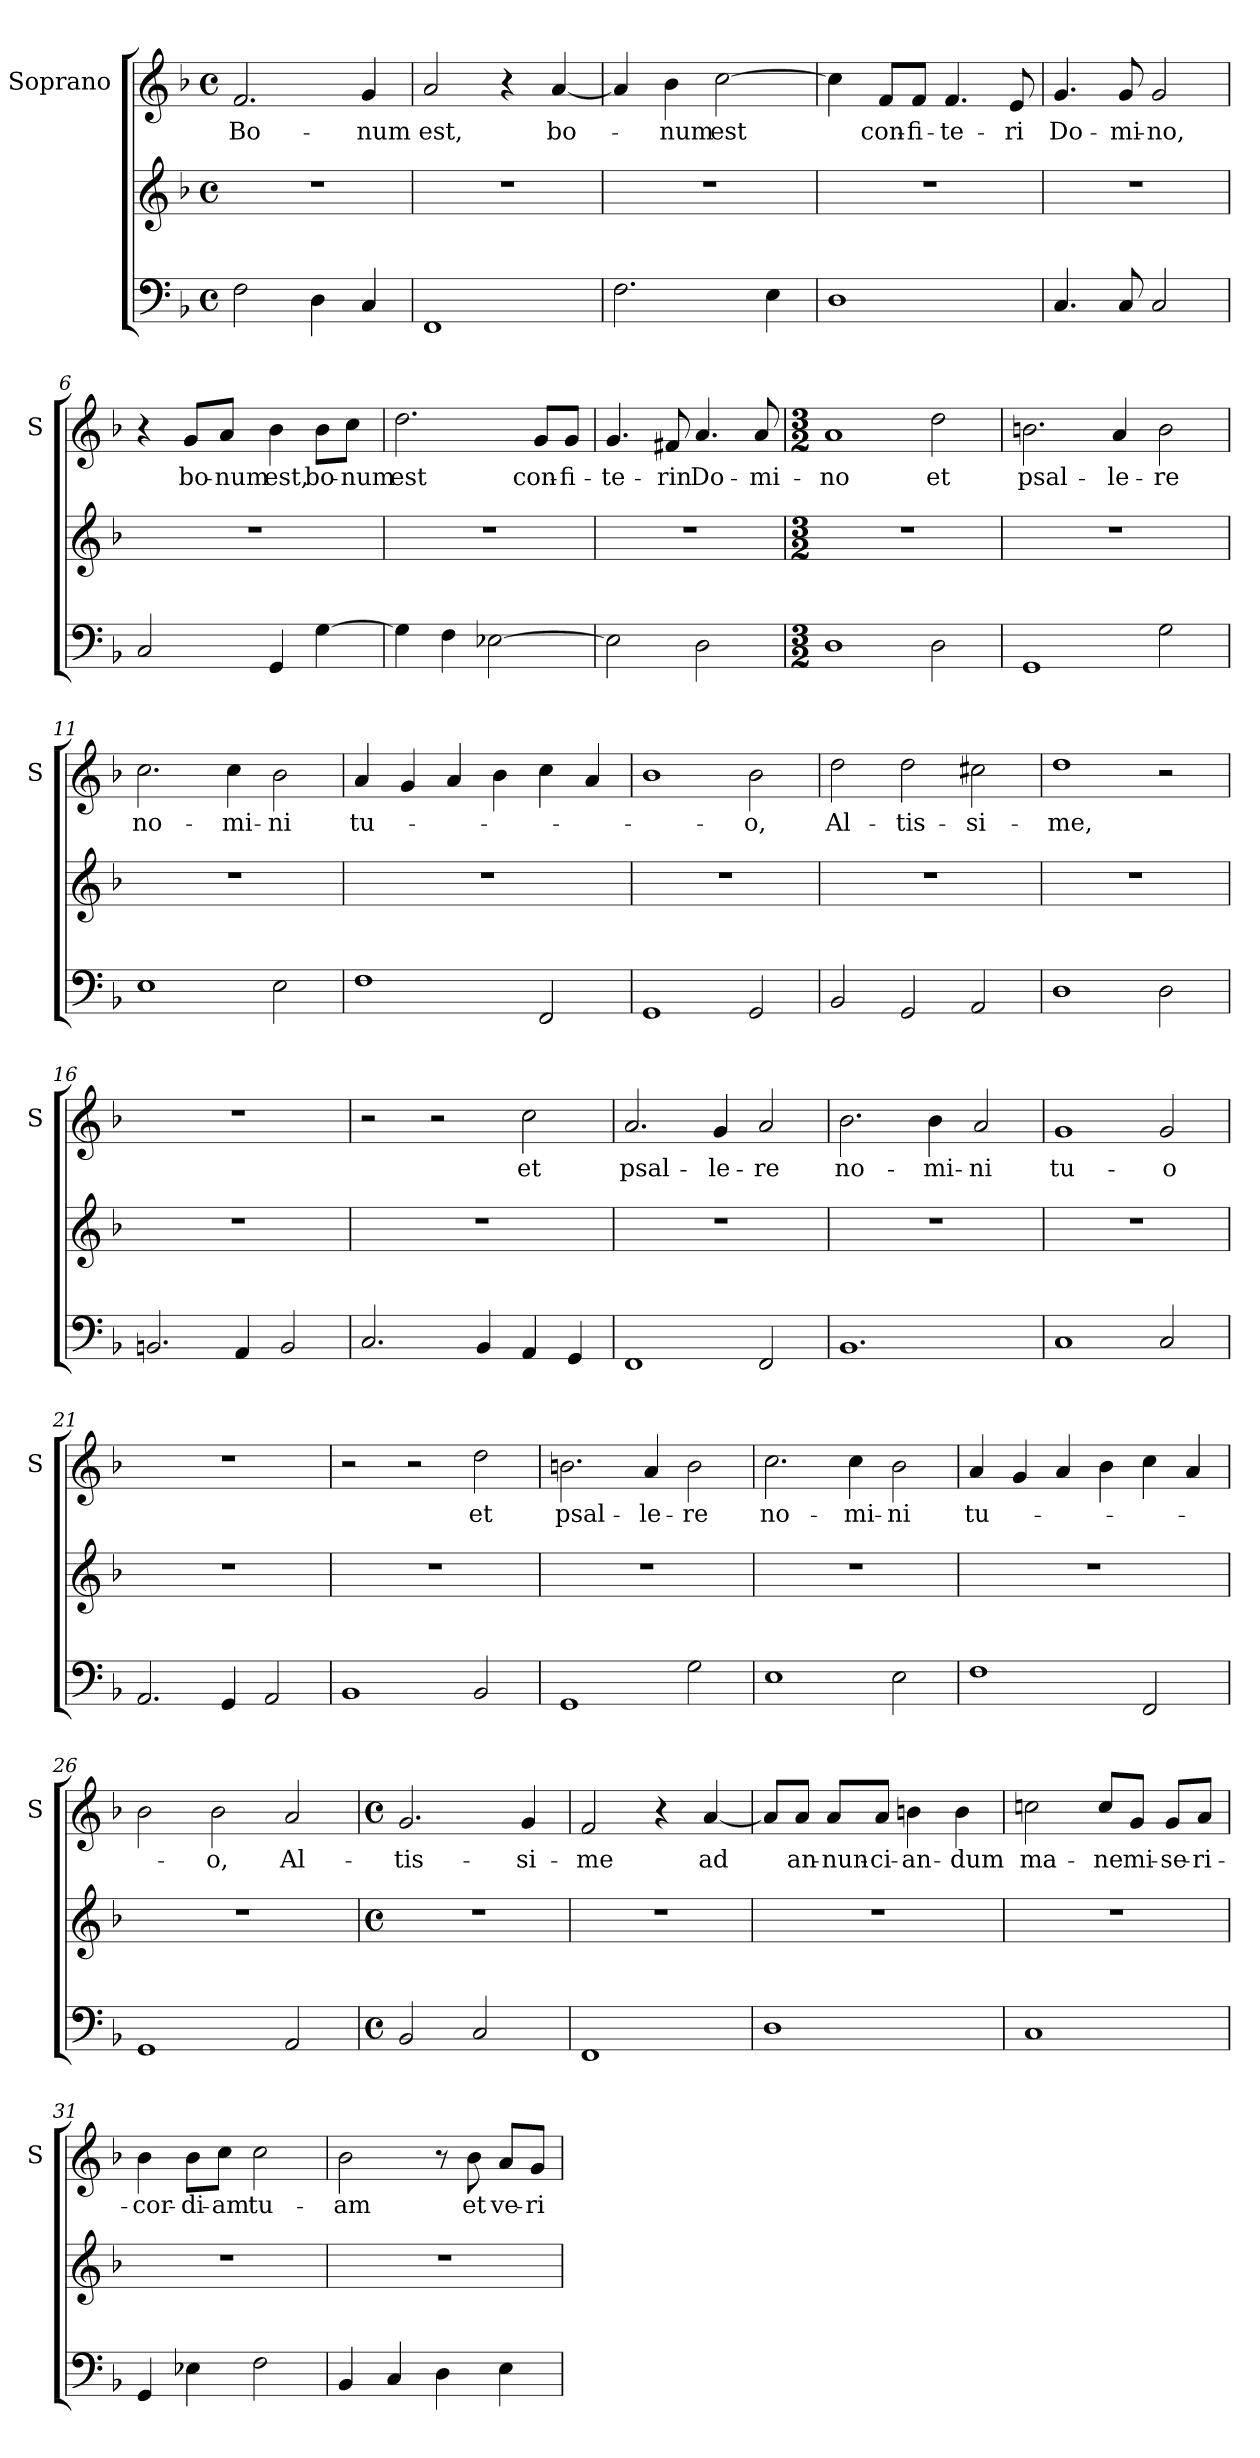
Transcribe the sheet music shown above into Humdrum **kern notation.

**kern	**kern	**kern	**text
*part2	*part2	*part1	*part1
*staff3	*staff2	*staff1	*staff1
*	*	*I"Soprano	*
*	*	*I'S	*
*clefF4	*clefG2	*clefG2	*
*k[b-]	*k[b-]	*k[b-]	*
*F:	*F:	*F:	*
*M4/4	*M4/4	*M4/4	*
*met(c)	*met(c)	*met(c)	*
=1	=1	=1	=1
!	!	!	!LO:LY:b
2F\	1r	2.f/	Bo-
4D\	.	.	.
!	!	!	!LO:LY:b
4C/	.	4g/	-num
=2	=2	=2	=2
!	!	!	!LO:LY:b
1FF	1r	2a/	est,
.	.	4r	.
!	!	!	!LO:LY:b
.	.	[4a/	bo-
=3	=3	=3	=3
2.F\	1r	4a/]	.
!	!	!	!LO:LY:b
.	.	4b-\	-num
!	!	!	!LO:LY:b
.	.	[2cc\	est
4E\	.	.	.
=4	=4	=4	=4
1D	1r	4cc\]	.
!	!	!	!LO:LY:b
.	.	8f/L	con-
!	!	!	!LO:LY:b
.	.	8f/J	-fi-
!	!	!	!LO:LY:b
.	.	4.f/	-te-
!	!	!	!LO:LY:b
.	.	8e/	-ri
=5	=5	=5	=5
!	!	!	!LO:LY:b
4.C/	1r	4.g/	Do-
!	!	!	!LO:LY:b
8C/	.	8g/	-mi-
!	!	!	!LO:LY:b
2C/	.	2g/	-no,
!!LO:LB:g=z
=6	=6	=6	=6
2C/	1r	4r	.
!	!	!	!LO:LY:b
.	.	8g/L	bo-
!	!	!	!LO:LY:b
.	.	8a/J	-num
!	!	!	!LO:LY:b
4GG/	.	4b-\	est,
!	!	!	!LO:LY:b
[4G\	.	8b-\L	bo-
!	!	!	!LO:LY:b
.	.	8cc\J	-num
=7	=7	=7	=7
!	!	!	!LO:LY:b
4G\]	1r	2.dd\	est
4F\	.	.	.
[2E-X\	.	.	.
!	!	!	!LO:LY:b
.	.	8g/L	con-
!	!	!	!LO:LY:b
.	.	8g/J	-fi-
=8	=8	=8	=8
!	!	!	!LO:LY:b
2E-\]	1r	4.g/	-te-
!	!	!	!LO:LY:b
.	.	8f#X/	-rin
!	!	!	!LO:LY:b
2D\	.	4.a/	Do-
!	!	!	!LO:LY:b
.	.	8a/	-mi-
=9	=9	=9	=9
*M3/2	*M3/2	*M3/2	*
!	!	!	!LO:LY:b
1D	1.r	1a	-no
!	!	!	!LO:LY:b
2D\	.	2dd\	et
=10	=10	=10	=10
!	!	!	!LO:LY:b
1GG	1.r	2.bn\	psal-
!	!	!	!LO:LY:b
.	.	4a/	-le-
!	!	!	!LO:LY:b
2G\	.	2b\	-re
=11	=11	=11	=11
!	!	!	!LO:LY:b
1E	1.r	2.cc\	no-
!	!	!	!LO:LY:b
.	.	4cc\	-mi-
!	!	!	!LO:LY:b
2E\	.	2b-\	-ni
!!LO:LB:g=z
=12	=12	=12	=12
!	!	!	!LO:LY:b
1F	1.r	4a/	tu-
.	.	4g/	.
.	.	4a/	.
.	.	4b-\	.
2FF/	.	4cc\	.
.	.	4a/	.
=13	=13	=13	=13
1GG	1.r	1b-	.
!	!	!	!LO:LY:b
2GG/	.	2b-\	-o,
=14	=14	=14	=14
!	!	!	!LO:LY:b
2BB-/	1.r	2dd\	Al-
!	!	!	!LO:LY:b
2GG/	.	2dd\	-tis-
!	!	!	!LO:LY:b
2AA/	.	2cc#X\	-si-
=15	=15	=15	=15
!	!	!	!LO:LY:b
1D	1.r	1dd	-me,
2D\	.	2r	.
=16	=16	=16	=16
2.BBn/	1.r	1.r	.
4AA/	.	.	.
2BB/	.	.	.
=17	=17	=17	=17
2.C/	1.r	2r	.
.	.	2r	.
4BB-/	.	.	.
!	!	!	!LO:LY:b
4AA/	.	2cc\	et
4GG/	.	.	.
!!LO:PB:g=z
=18	=18	=18	=18
!	!	!	!LO:LY:b
1FF	1.r	2.a/	psal-
!	!	!	!LO:LY:b
.	.	4g/	-le-
!	!	!	!LO:LY:b
2FF/	.	2a/	-re
=19	=19	=19	=19
!	!	!	!LO:LY:b
1.BB-	1.r	2.b-\	no-
!	!	!	!LO:LY:b
.	.	4b-\	-mi-
!	!	!	!LO:LY:b
.	.	2a/	-ni
=20	=20	=20	=20
!	!	!	!LO:LY:b
1C	1.r	1g	tu-
!	!	!	!LO:LY:b
2C/	.	2g/	-o
=21	=21	=21	=21
2.AA/	1.r	1.r	.
4GG/	.	.	.
2AA/	.	.	.
=22	=22	=22	=22
1BB-	1.r	2r	.
.	.	2r	.
!	!	!	!LO:LY:b
2BB-/	.	2dd\	et
=23	=23	=23	=23
!	!	!	!LO:LY:b
1GG	1.r	2.bn\	psal-
!	!	!	!LO:LY:b
.	.	4a/	-le-
!	!	!	!LO:LY:b
2G\	.	2b\	-re
!!LO:LB:g=z
=24	=24	=24	=24
!	!	!	!LO:LY:b
1E	1.r	2.cc\	no-
!	!	!	!LO:LY:b
.	.	4cc\	-mi-
!	!	!	!LO:LY:b
2E\	.	2b-\	-ni
=25	=25	=25	=25
!	!	!	!LO:LY:b
1F	1.r	4a/	tu-
.	.	4g/	.
.	.	4a/	.
.	.	4b-\	.
2FF/	.	4cc\	.
.	.	4a/	.
=26	=26	=26	=26
1GG	1.r	2b-\	.
!	!	!	!LO:LY:b
.	.	2b-\	-o,
!	!	!	!LO:LY:b
2AA/	.	2a/	Al-
=27	=27	=27	=27
*M4/4	*M4/4	*M4/4	*
*met(c)	*met(c)	*met(c)	*
!	!	!	!LO:LY:b
2BB-/	1r	2.g/	-tis-
2C/	.	.	.
!	!	!	!LO:LY:b
.	.	4g/	-si-
=28	=28	=28	=28
!	!	!	!LO:LY:b
1FF	1r	2f/	-me
.	.	4r	.
!	!	!	!LO:LY:b
.	.	[4a/	ad
=29	=29	=29	=29
1D	1r	8a/L]	.
!	!	!	!LO:LY:b
.	.	8a/J	an-
!	!	!	!LO:LY:b
.	.	8a/L	-nun-
!	!	!	!LO:LY:b
.	.	8a/J	-ci-
!	!	!	!LO:LY:b
.	.	4bn\	-an-
!	!	!	!LO:LY:b
.	.	4b\	-dum
!!LO:LB:g=z
=30	=30	=30	=30
!	!	!	!LO:LY:b
1C	1r	2ccn\	ma-
!	!	!	!LO:LY:b
.	.	8cc/L	-ne
!	!	!	!LO:LY:b
.	.	8g/J	mi-
!	!	!	!LO:LY:b
.	.	8g/L	-se-
!	!	!	!LO:LY:b
.	.	8a/J	-ri-
=31	=31	=31	=31
!	!	!	!LO:LY:b
4GG/	1r	4b-\	-cor-
!	!	!	!LO:LY:b
4E-X\	.	8b-\L	-di-
!	!	!	!LO:LY:b
.	.	8cc\J	-am
!	!	!	!LO:LY:b
2F\	.	2cc\	tu-
=32	=32	=32	=32
!	!	!	!LO:LY:b
4BB-/	1r	2b-\	-am
4C/	.	.	.
4D\	.	8r	.
!	!	!	!LO:LY:b
.	.	8b-\	et
!	!	!	!LO:LY:b
4E\	.	8a/L	ve-
!	!	!	!LO:LY:b
.	.	8g/J	-ri-
=	=	=	=
*-	*-	*-	*-
